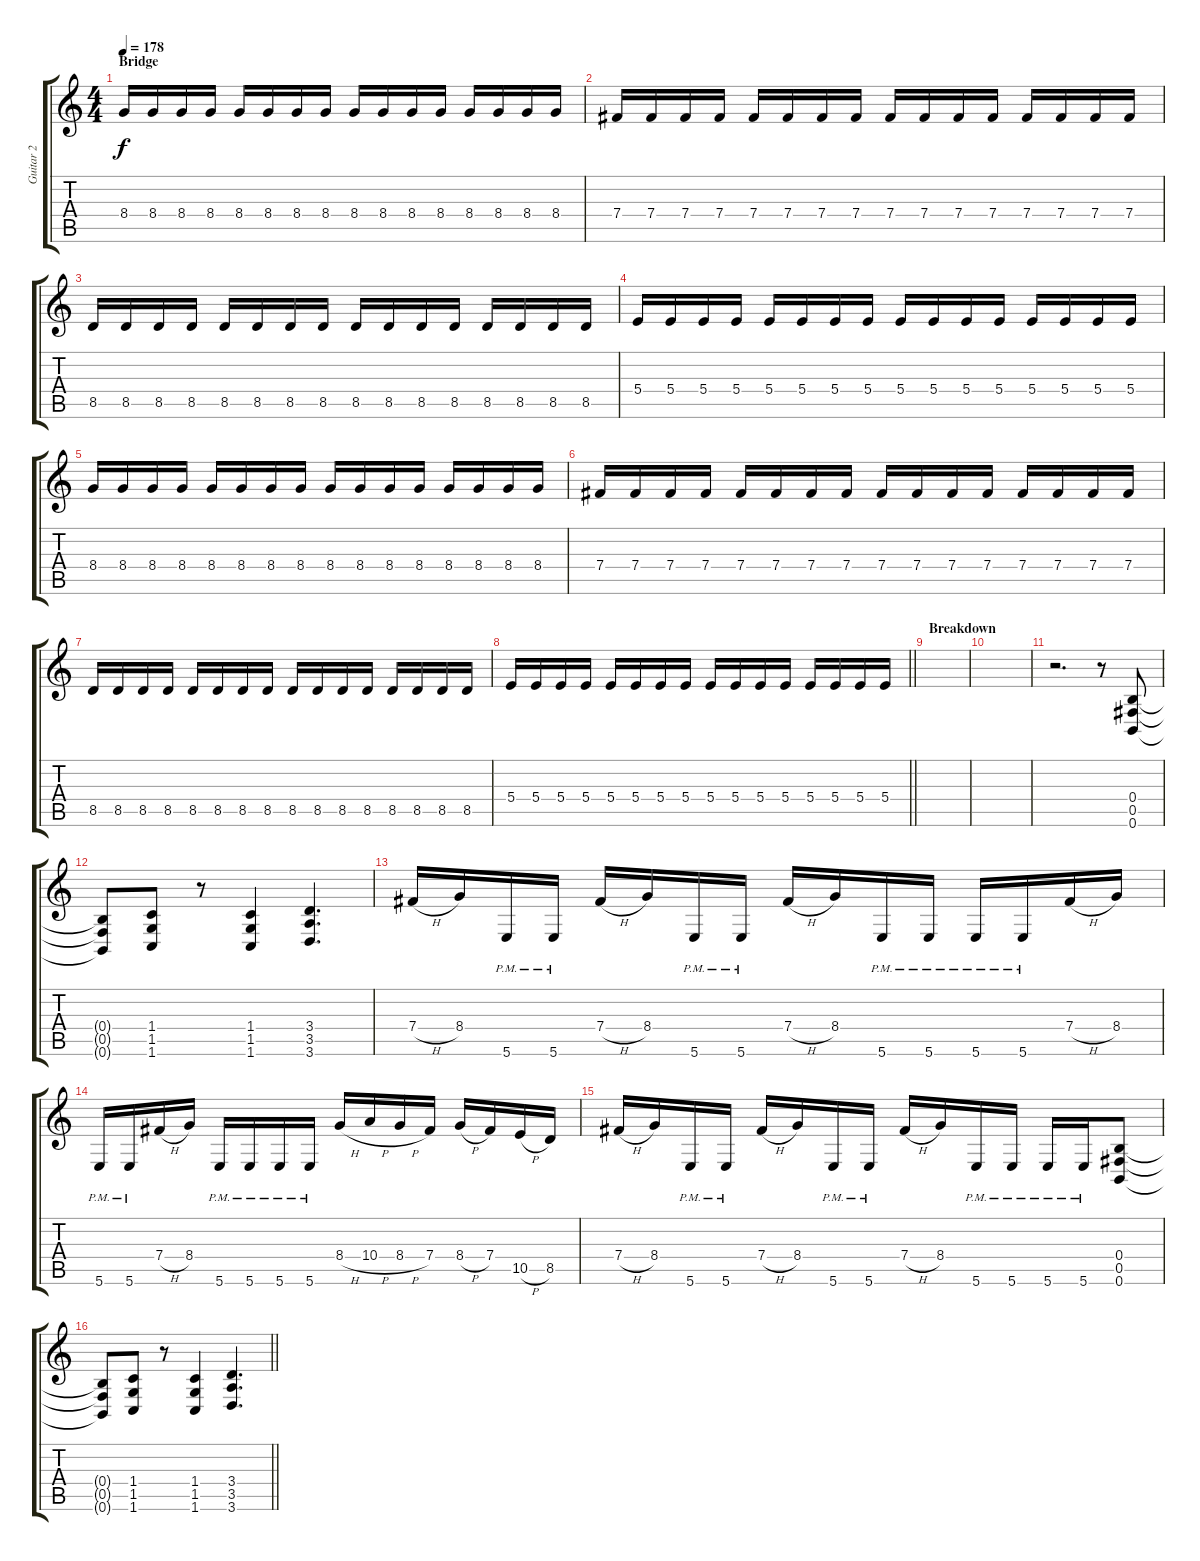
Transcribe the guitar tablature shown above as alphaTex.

\track ("Guitar 2" "Guitar 2") {instrument distortionguitar}
\staff {score tabs}
\tuning (Db4 Ab3 E3 B2 Gb2 B1) {hide}
\ts (4 4)
\section ("" "Bridge")
\tempo 178
\clef g2
\ks c
8.4.16{dy f} 8.4.16 8.4.16 8.4.16 8.4.16 8.4.16 8.4.16 8.4.16 8.4.16 8.4.16 8.4.16 8.4.16 8.4.16 8.4.16 8.4.16 8.4.16 |
7.4.16 7.4.16 7.4.16 7.4.16 7.4.16 7.4.16 7.4.16 7.4.16 7.4.16 7.4.16 7.4.16 7.4.16 7.4.16 7.4.16 7.4.16 7.4.16 |
8.5.16 8.5.16 8.5.16 8.5.16 8.5.16 8.5.16 8.5.16 8.5.16 8.5.16 8.5.16 8.5.16 8.5.16 8.5.16 8.5.16 8.5.16 8.5.16 |
5.4.16 5.4.16 5.4.16 5.4.16 5.4.16 5.4.16 5.4.16 5.4.16 5.4.16 5.4.16 5.4.16 5.4.16 5.4.16 5.4.16 5.4.16 5.4.16 |
8.4.16 8.4.16 8.4.16 8.4.16 8.4.16 8.4.16 8.4.16 8.4.16 8.4.16 8.4.16 8.4.16 8.4.16 8.4.16 8.4.16 8.4.16 8.4.16 |
7.4.16 7.4.16 7.4.16 7.4.16 7.4.16 7.4.16 7.4.16 7.4.16 7.4.16 7.4.16 7.4.16 7.4.16 7.4.16 7.4.16 7.4.16 7.4.16 |
8.5.16 8.5.16 8.5.16 8.5.16 8.5.16 8.5.16 8.5.16 8.5.16 8.5.16 8.5.16 8.5.16 8.5.16 8.5.16 8.5.16 8.5.16 8.5.16 |
\barLineRight lightlight
5.4.16 5.4.16 5.4.16 5.4.16 5.4.16 5.4.16 5.4.16 5.4.16 5.4.16 5.4.16 5.4.16 5.4.16 5.4.16 5.4.16 5.4.16 5.4.16 |
\section ("" "Breakdown")
|
|
r.2{d} r.8 (0.4 0.5 0.6).8 |
(0.4{t} 0.5{t} 0.6{t}).8 (1.4 1.5 1.6).8 r.8 (1.4 1.5 1.6).4 (3.4 3.5 3.6).4{d} |
7.4{h}.16 8.4.16 5.6{pm}.16 5.6{pm}.16 7.4{h}.16 8.4.16 5.6{pm}.16 5.6{pm}.16 7.4{h}.16 8.4.16 5.6{pm}.16 5.6{pm}.16 5.6{pm}.16 5.6{pm}.16 7.4{h}.16 8.4.16 |
5.6{pm}.16 5.6{pm}.16 7.4{h}.16 8.4.16 5.6{pm}.16 5.6{pm}.16 5.6{pm}.16 5.6{pm}.16 8.4{h}.16 10.4{h}.16 8.4{h}.16 7.4.16 8.4{h}.16 7.4.16 10.5{h}.16 8.5.16 |
7.4{h}.16 8.4.16 5.6{pm}.16 5.6{pm}.16 7.4{h}.16 8.4.16 5.6{pm}.16 5.6{pm}.16 7.4{h}.16 8.4.16 5.6{pm}.16 5.6{pm}.16 5.6{pm}.16 5.6{pm}.16 (0.4 0.5 0.6).8 |
\barLineRight lightlight
(0.4{t} 0.5{t} 0.6{t}).8 (1.4 1.5 1.6).8 r.8 (1.4 1.5 1.6).4 (3.4 3.5 3.6).4{d}
